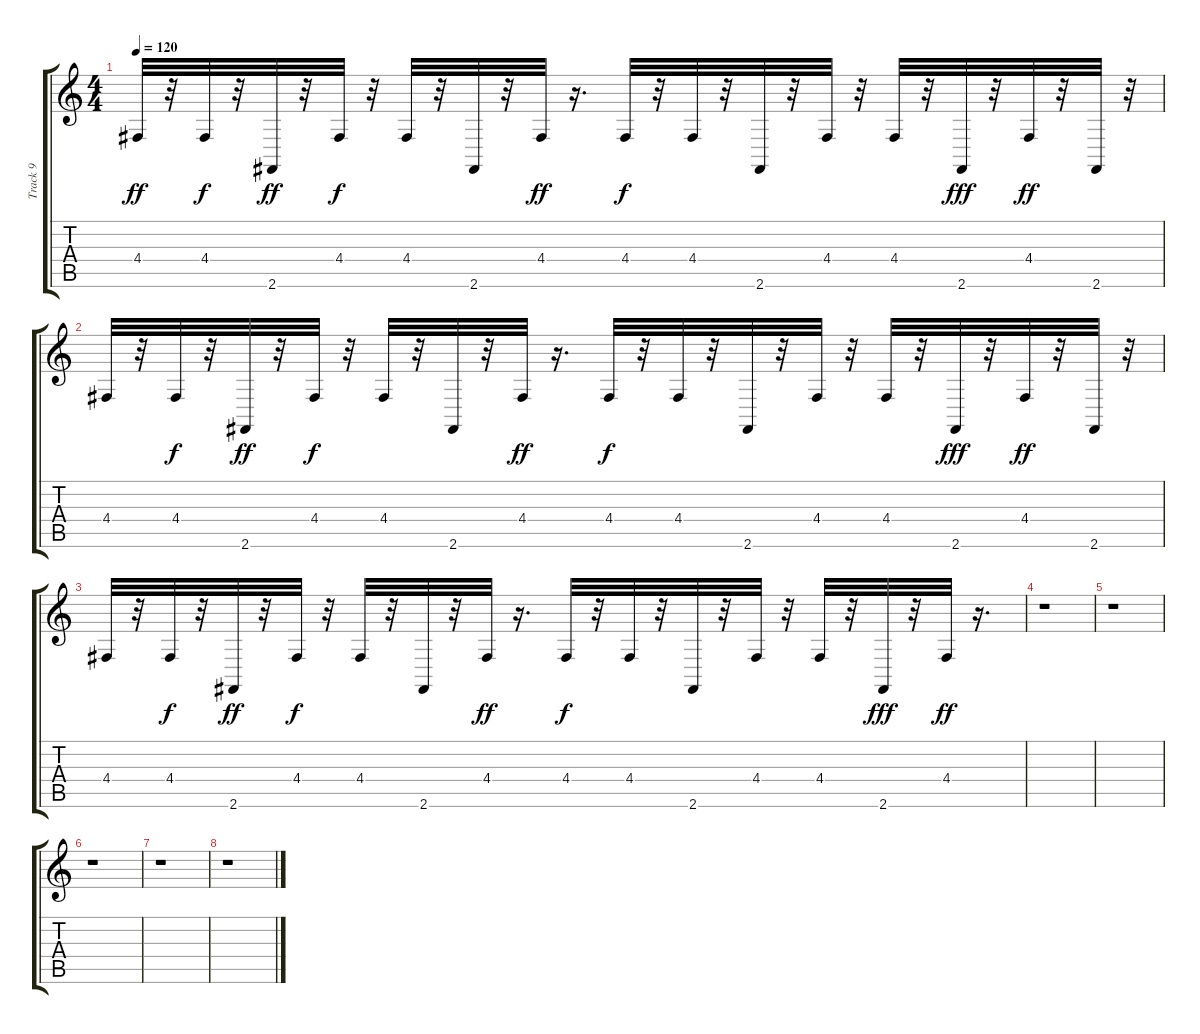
\track ("Track 9" "Track 9") {instrument clavinet}
\staff {score tabs}
\tuning (E4 B3 G3 D3 A2 E2) {hide}
\ts (4 4)
\tempo 120
\clef g2
\ks c
4.4.32{dy ff} r.32 4.4.32{dy f} r.32 2.6.32{dy ff} r.32 4.4.32{dy f} r.32 4.4.32 r.32 2.6.32 r.32 4.4.32{dy ff} r.16{d} 4.4.32{dy f} r.32 4.4.32 r.32 2.6.32 r.32 4.4.32 r.32 4.4.32 r.32 2.6.32{dy fff} r.32 4.4.32{dy ff} r.32 2.6.32 r.32 |
4.4.32 r.32 4.4.32{dy f} r.32 2.6.32{dy ff} r.32 4.4.32{dy f} r.32 4.4.32 r.32 2.6.32 r.32 4.4.32{dy ff} r.16{d} 4.4.32{dy f} r.32 4.4.32 r.32 2.6.32 r.32 4.4.32 r.32 4.4.32 r.32 2.6.32{dy fff} r.32 4.4.32{dy ff} r.32 2.6.32 r.32 |
4.4.32 r.32 4.4.32{dy f} r.32 2.6.32{dy ff} r.32 4.4.32{dy f} r.32 4.4.32 r.32 2.6.32 r.32 4.4.32{dy ff} r.16{d} 4.4.32{dy f} r.32 4.4.32 r.32 2.6.32 r.32 4.4.32 r.32 4.4.32 r.32 2.6.32{dy fff} r.32 4.4.32{dy ff} r.16{d} |
r.1 |
r.1 |
r.1 |
r.1 |
r.1
